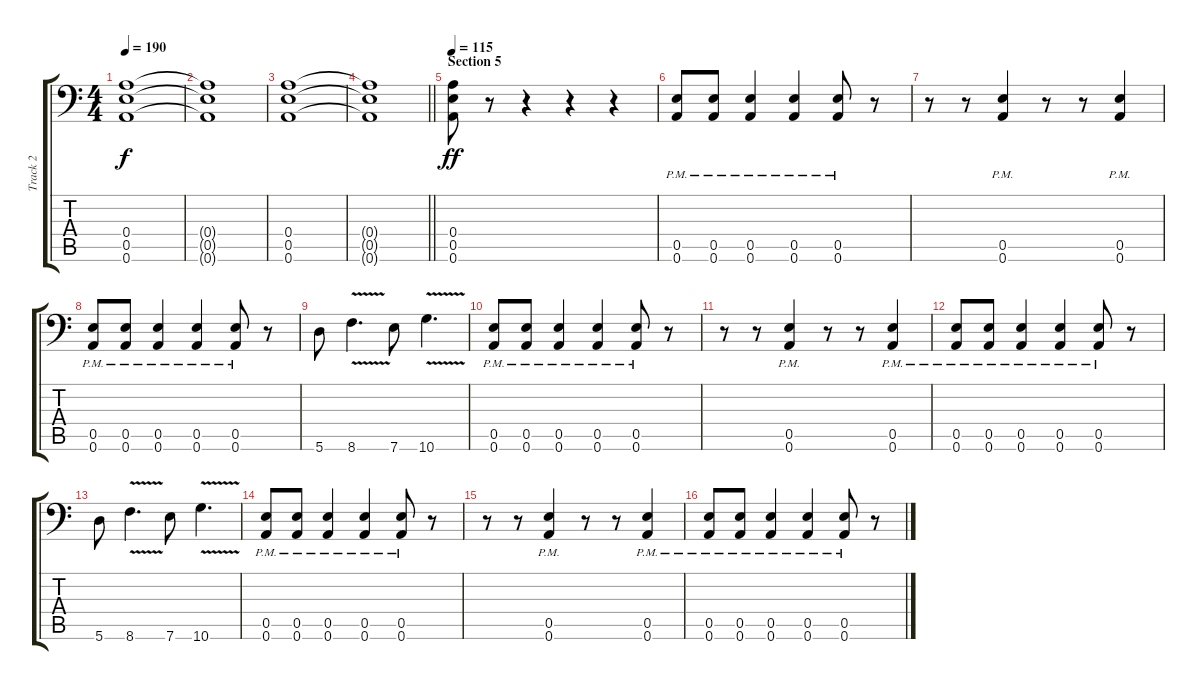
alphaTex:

\track ("Track 2" "Track 2") {instrument distortionguitar}
\staff {score tabs}
\tuning (B3 Gb3 D3 A2 E2 A1) {hide}
\ts (4 4)
\tempo 190
\clef f4
\ks c
(0.4{t} 0.5{t} 0.6{t}).1{dy f} |
(0.4{t} 0.5{t} 0.6{t}).1 |
(0.4 0.5 0.6).1 |
\barLineRight lightlight
(0.4{t} 0.5{t} 0.6{t}).1 |
\section ("" "Section 5")
\tempo 115
(0.4 0.5 0.6).8{dy ff} r.8 r.4 r.4 r.4 |
(0.5{pm} 0.6{pm}).8 (0.5{pm} 0.6{pm}).8 (0.5{pm} 0.6{pm}).4 (0.5{pm} 0.6{pm}).4 (0.5{pm} 0.6{pm}).8 r.8 |
r.8 r.8 (0.5{pm} 0.6{pm}).4 r.8 r.8 (0.5{pm} 0.6{pm}).4 |
(0.5{pm} 0.6{pm}).8 (0.5{pm} 0.6{pm}).8 (0.5{pm} 0.6{pm}).4 (0.5{pm} 0.6{pm}).4 (0.5{pm} 0.6{pm}).8 r.8 |
5.6.8 8.6{v}.4{d} 7.6.8 10.6{v}.4{d} |
(0.5{pm} 0.6{pm}).8 (0.5{pm} 0.6{pm}).8 (0.5{pm} 0.6{pm}).4 (0.5{pm} 0.6{pm}).4 (0.5{pm} 0.6{pm}).8 r.8 |
r.8 r.8 (0.5{pm} 0.6{pm}).4 r.8 r.8 (0.5{pm} 0.6{pm}).4 |
(0.5{pm} 0.6{pm}).8 (0.5{pm} 0.6{pm}).8 (0.5{pm} 0.6{pm}).4 (0.5{pm} 0.6{pm}).4 (0.5{pm} 0.6{pm}).8 r.8 |
5.6.8 8.6{v}.4{d} 7.6.8 10.6{v}.4{d} |
(0.5{pm} 0.6{pm}).8 (0.5{pm} 0.6{pm}).8 (0.5{pm} 0.6{pm}).4 (0.5{pm} 0.6{pm}).4 (0.5{pm} 0.6{pm}).8 r.8 |
r.8 r.8 (0.5{pm} 0.6{pm}).4 r.8 r.8 (0.5{pm} 0.6{pm}).4 |
(0.5{pm} 0.6{pm}).8 (0.5{pm} 0.6{pm}).8 (0.5{pm} 0.6{pm}).4 (0.5{pm} 0.6{pm}).4 (0.5{pm} 0.6{pm}).8 r.8
